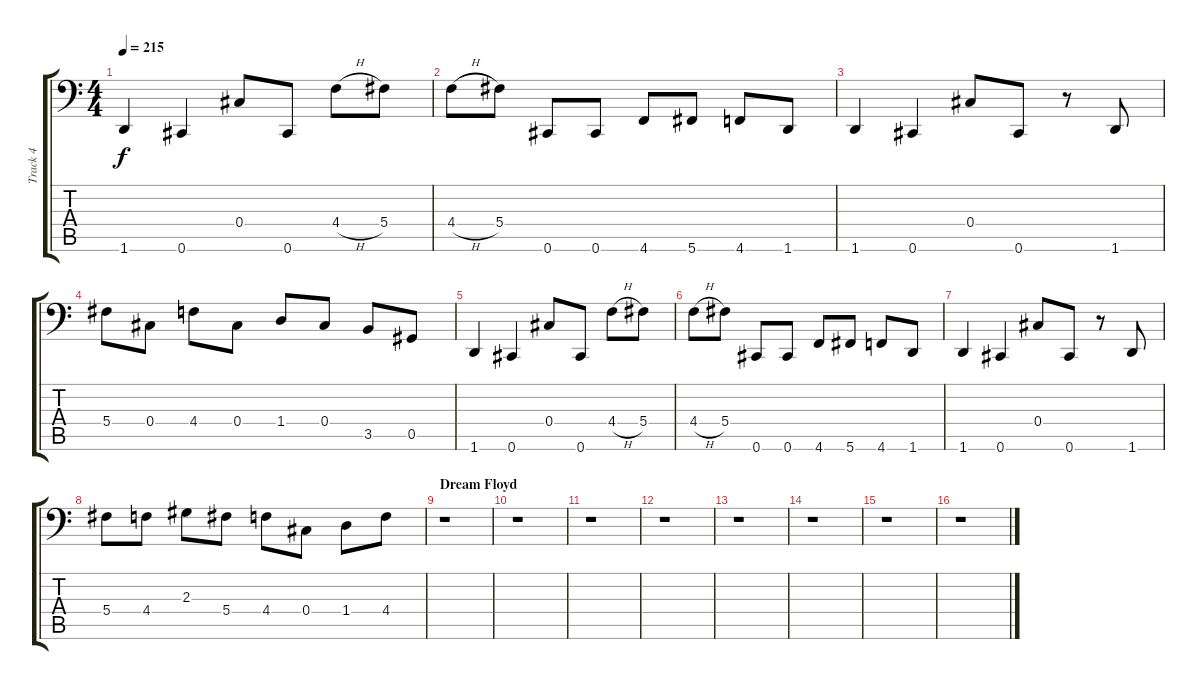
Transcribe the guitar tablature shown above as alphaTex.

\track ("Track 4" "Track 4") {instrument electricbassfinger}
\staff {score tabs}
\tuning (Eb3 Bb2 Gb2 Db2 Ab1 Db1) {hide}
\ts (4 4)
\tempo 215
\clef f4
\ks c
1.6.4{dy f} 0.6.4 0.4.8 0.6.8 4.4{h}.8 5.4.8 |
4.4{h}.8 5.4.8 0.6.8 0.6.8 4.6.8 5.6.8 4.6.8 1.6.8 |
1.6.4 0.6.4 0.4.8 0.6.8 r.8 1.6.8 |
5.4.8 0.4.8 4.4.8 0.4.8 1.4.8 0.4.8 3.5.8 0.5.8 |
1.6.4 0.6.4 0.4.8 0.6.8 4.4{h}.8 5.4.8 |
4.4{h}.8 5.4.8 0.6.8 0.6.8 4.6.8 5.6.8 4.6.8 1.6.8 |
1.6.4 0.6.4 0.4.8 0.6.8 r.8 1.6.8 |
5.4.8 4.4.8 2.3.8 5.4.8 4.4.8 0.4.8 1.4.8 4.4.8 |
\section ("" "Dream Floyd")
r.1 |
r.1 |
r.1 |
r.1 |
r.1 |
r.1 |
r.1 |
r.1
